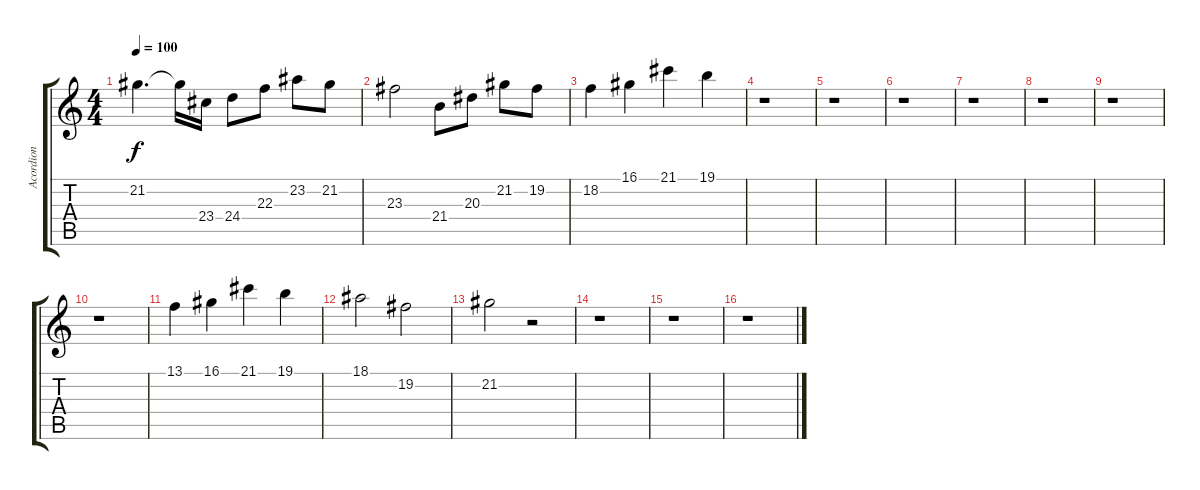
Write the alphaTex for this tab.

\track ("Acordion" "Acordion") {instrument accordion}
\staff {score tabs}
\tuning (E4 B3 G3 D3 A2 E2) {hide}
\ts (4 4)
\tempo 100
\clef g2
\ks c
21.2.4{d dy f} 21.2{t}.16 23.4.16 24.4.8 22.3.8 23.2.8 21.2.8 |
23.3.2 21.4.8 20.3.8 21.2.8 19.2.8 |
18.2.4 16.1.4 21.1.4 19.1.4 |
r.1 |
r.1 |
r.1 |
r.1 |
r.1 |
r.1 |
r.1 |
13.1.4 16.1.4 21.1.4 19.1.4 |
18.1.2 19.2.2 |
21.2.2 r.2 |
r.1 |
r.1 |
r.1
